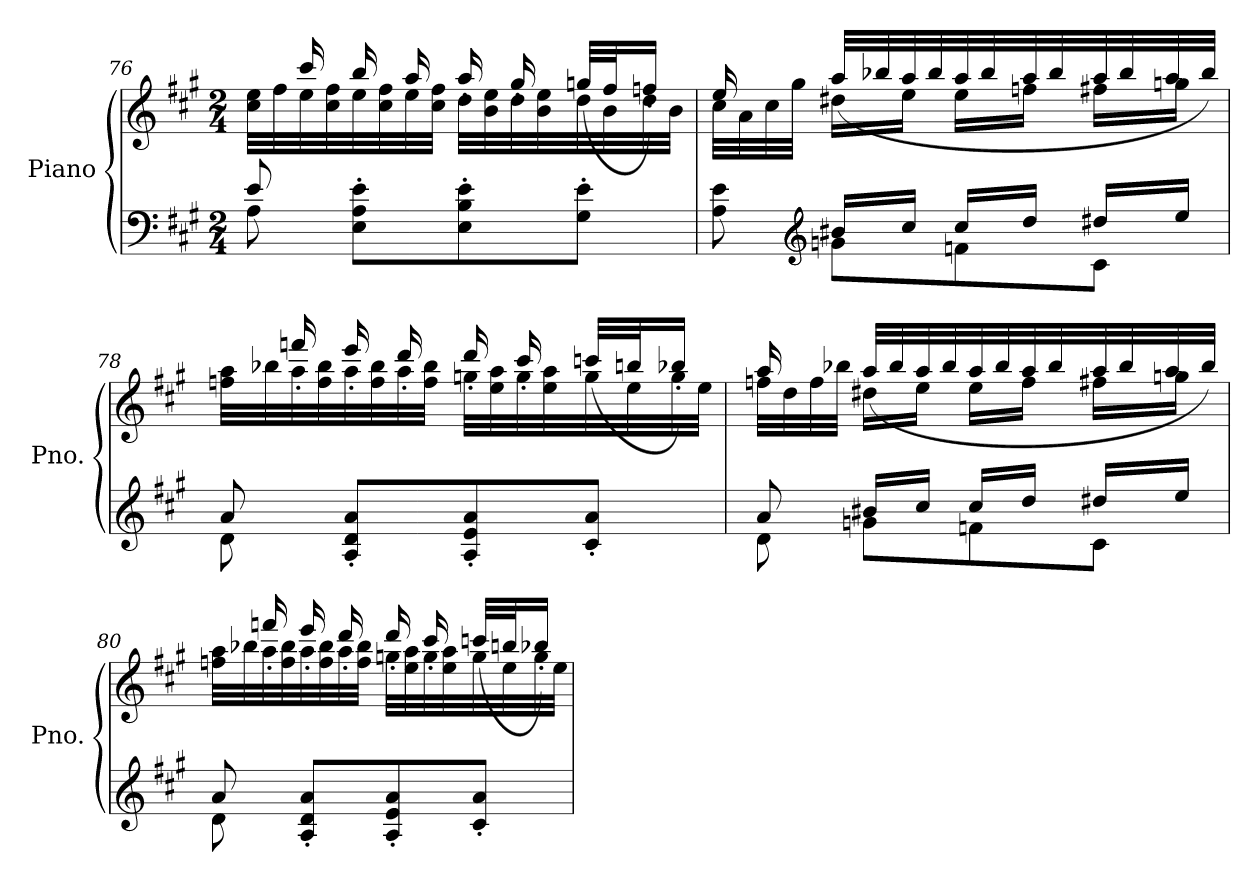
**kern	**kern
*part1	*part1
*staff2	*staff1
*I"Piano	*
*I'Pno.	*
!!LO:PB:g=z
*clefF4	*clefG2
*k[f#c#g#]	*k[f#c#g#]
*M2/4	*M2/4
=76	=76
*^	*^
8A\	8e/	32cc#\ 32ee\LLL	16ryy
.	.	32ff#\	.
.	.	32ee\	16ccc#'/
.	.	32cc#\ 32ff#\	.
8E\' 8A\' 8e\'L	4.ryy	32ee\	16bb'/
.	.	32cc#\ 32ff#\	.
.	.	32ee\	16aa'/
.	.	32cc#\ 32ff#\JJJ	.
8E\' 8B\' 8e\'	.	32dd\LLL	16aa'/
.	.	32b\ 32ee\	.
.	.	32dd\	16gg#'/
.	.	32b\ 32ee\	.
8G#\' 8e\'J	.	32dd\	(32ggn/LLL
.	.	32b\	32ff#/J
.	.	32dd\	16ffn'/JJ)
.	.	32b\JJJ	.
=77	=77	=77	=77
8A\ 8e\	8ryy	32cc#\LLL	16ee/
.	.	32a\	.
.	.	32cc#\	16ryy
.	.	32gg#\JJJ	.
*clefG2	*	*	*
8gn\L	16b#X/LL	16dd#X\LL	(32aa/LLL
.	.	.	32bb-X/
.	16cc#/JJ	16ee\JJ	32aa/
.	.	.	32bb-/
8fn\	16cc#/LL	16ee\LL	32aa/
.	.	.	32bb-/
.	16dd/JJ	16ffn\JJ	32aa/
.	.	.	32bb-/
8c#\J	16dd#X/LL	16ff#X\LL	32aa/
.	.	.	32bb-/
.	16ee/JJ	16ggn\JJ	32aa/
.	.	.	32bb-/JJJ)
=78	=78	=78	=78
8d\	8a/	32ffn\ 32aa\LLL	16ryy
.	.	32bb-X\	.
.	.	32aa\	16fffn'/
.	.	32ff\ 32bb-\	.
8A/' 8d/' 8a/'L	4.ryy	32aa\	16eee'/
.	.	32ff\ 32bb-\	.
.	.	32aa\	16ddd'/
.	.	32ff\ 32bb-\JJJ	.
8A/' 8e/' 8a/'	.	32ggn\LLL	16ddd'/
.	.	32ee\ 32aa\	.
.	.	32gg\	16ccc#'/
.	.	32ee\ 32aa\	.
8c#/' 8a/'J	.	32gg\	(32cccn/LLL
.	.	32ee\	32bbn/J
.	.	32gg\	16bb-X'/JJ)
.	.	32ee\JJJ	.
!!LO:LB:g=z	!!
=79	=79	=79	=79
8d\	8a/	32ffn\LLL	16aa/
.	.	32dd\	.
.	.	32ff\	16ryy
.	.	32bb-X\JJJ	.
8gn\L	16b#X/LL	16dd#X\LL	(32aa/LLL
.	.	.	32bb-/
.	16cc#/JJ	16ee\JJ	32aa/
.	.	.	32bb-/
8fn\	16cc#/LL	16ee\LL	32aa/
.	.	.	32bb-/
.	16dd/JJ	16ff\JJ	32aa/
.	.	.	32bb-/
8c#\J	16dd#X/LL	16ff#X\LL	32aa/
.	.	.	32bb-/
.	16ee/JJ	16ggn\JJ	32aa/
.	.	.	32bb-/JJJ)
=80	=80	=80	=80
8d\	8a/	32ffn\ 32aa\LLL	16ryy
.	.	32bb-X\	.
.	.	32aa\	16fffn'/
.	.	32ff\ 32bb-\	.
8A/' 8d/' 8a/'L	4.ryy	32aa\	16eee'/
.	.	32ff\ 32bb-\	.
.	.	32aa\	16ddd'/
.	.	32ff\ 32bb-\JJJ	.
8A/' 8e/' 8a/'	.	32ggn\LLL	16ddd'/
.	.	32ee\ 32aa\	.
.	.	32gg\	16ccc#'/
.	.	32ee\ 32aa\	.
8c#/' 8a/'J	.	32gg\	(32cccn/LLL
.	.	32ee\	32bbn/J
.	.	32gg\	16bb-X'/JJ)
.	.	32ee\JJJ	.
*v	*v	*	*
*	*v	*v
=	=
*-	*-
